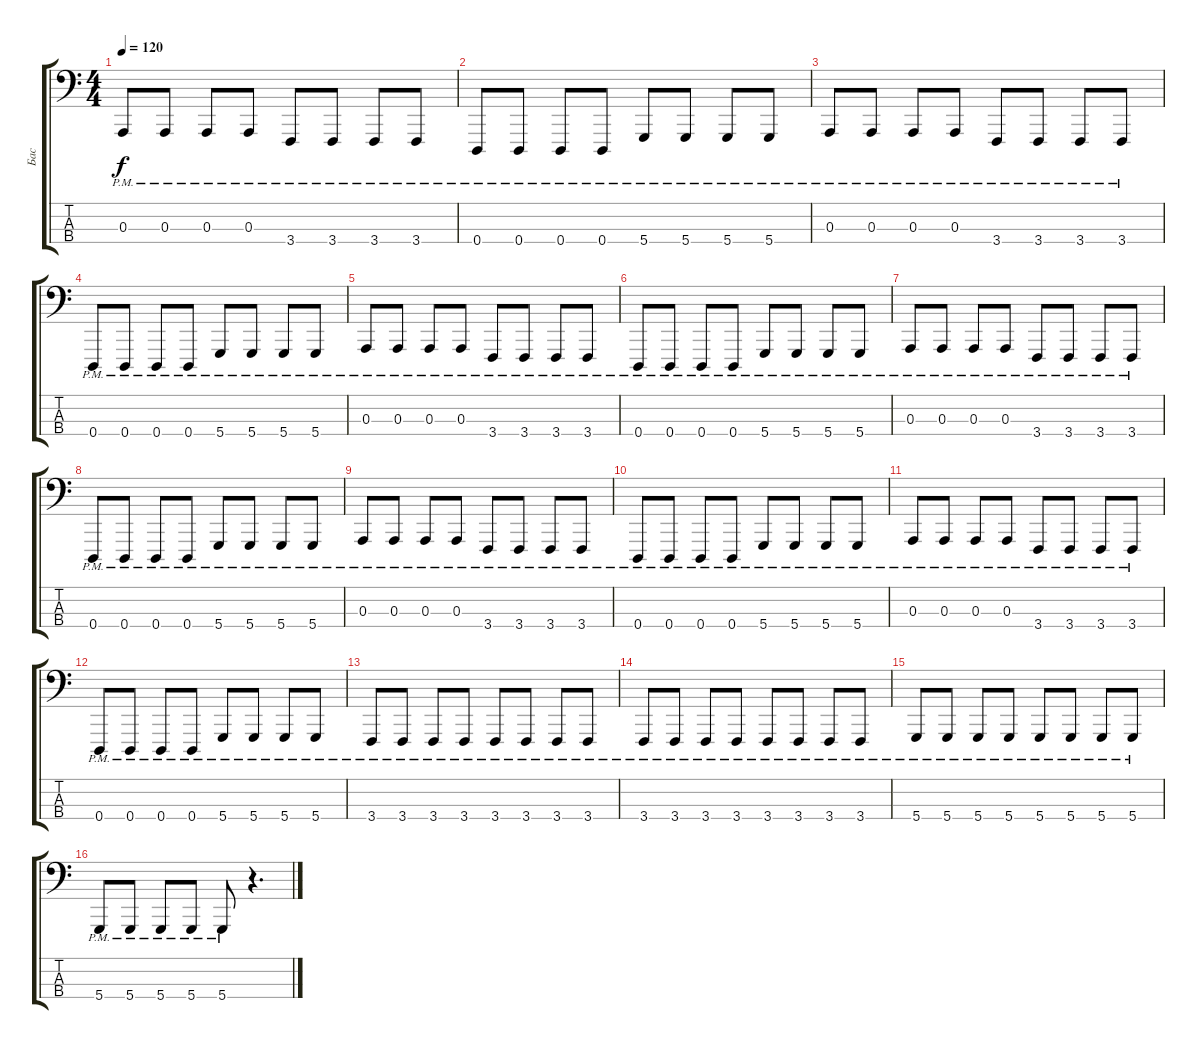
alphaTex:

\track ("Бас" "Бас") {instrument lead8bassandlead}
\staff {score tabs}
\tuning (G2 D2 A1 D1) {hide}
\ts (4 4)
\tempo 120
\clef f4
\ks c
0.3{pm}.8{dy f} 0.3{pm}.8 0.3{pm}.8 0.3{pm}.8 3.4{pm}.8 3.4{pm}.8 3.4{pm}.8 3.4{pm}.8 |
0.4{pm}.8 0.4{pm}.8 0.4{pm}.8 0.4{pm}.8 5.4{pm}.8 5.4{pm}.8 5.4{pm}.8 5.4{pm}.8 |
0.3{pm}.8 0.3{pm}.8 0.3{pm}.8 0.3{pm}.8 3.4{pm}.8 3.4{pm}.8 3.4{pm}.8 3.4{pm}.8 |
0.4{pm}.8 0.4{pm}.8 0.4{pm}.8 0.4{pm}.8 5.4{pm}.8 5.4{pm}.8 5.4{pm}.8 5.4{pm}.8 |
0.3{pm}.8 0.3{pm}.8 0.3{pm}.8 0.3{pm}.8 3.4{pm}.8 3.4{pm}.8 3.4{pm}.8 3.4{pm}.8 |
0.4{pm}.8 0.4{pm}.8 0.4{pm}.8 0.4{pm}.8 5.4{pm}.8 5.4{pm}.8 5.4{pm}.8 5.4{pm}.8 |
0.3{pm}.8 0.3{pm}.8 0.3{pm}.8 0.3{pm}.8 3.4{pm}.8 3.4{pm}.8 3.4{pm}.8 3.4{pm}.8 |
0.4{pm}.8 0.4{pm}.8 0.4{pm}.8 0.4{pm}.8 5.4{pm}.8 5.4{pm}.8 5.4{pm}.8 5.4{pm}.8 |
0.3{pm}.8 0.3{pm}.8 0.3{pm}.8 0.3{pm}.8 3.4{pm}.8 3.4{pm}.8 3.4{pm}.8 3.4{pm}.8 |
0.4{pm}.8 0.4{pm}.8 0.4{pm}.8 0.4{pm}.8 5.4{pm}.8 5.4{pm}.8 5.4{pm}.8 5.4{pm}.8 |
0.3{pm}.8 0.3{pm}.8 0.3{pm}.8 0.3{pm}.8 3.4{pm}.8 3.4{pm}.8 3.4{pm}.8 3.4{pm}.8 |
0.4{pm}.8 0.4{pm}.8 0.4{pm}.8 0.4{pm}.8 5.4{pm}.8 5.4{pm}.8 5.4{pm}.8 5.4{pm}.8 |
3.4{pm}.8 3.4{pm}.8 3.4{pm}.8 3.4{pm}.8 3.4{pm}.8 3.4{pm}.8 3.4{pm}.8 3.4{pm}.8 |
3.4{pm}.8 3.4{pm}.8 3.4{pm}.8 3.4{pm}.8 3.4{pm}.8 3.4{pm}.8 3.4{pm}.8 3.4{pm}.8 |
5.4{pm}.8 5.4{pm}.8 5.4{pm}.8 5.4{pm}.8 5.4{pm}.8 5.4{pm}.8 5.4{pm}.8 5.4{pm}.8 |
5.4{pm}.8 5.4{pm}.8 5.4{pm}.8 5.4{pm}.8 5.4{pm}.8 r.4{d}
